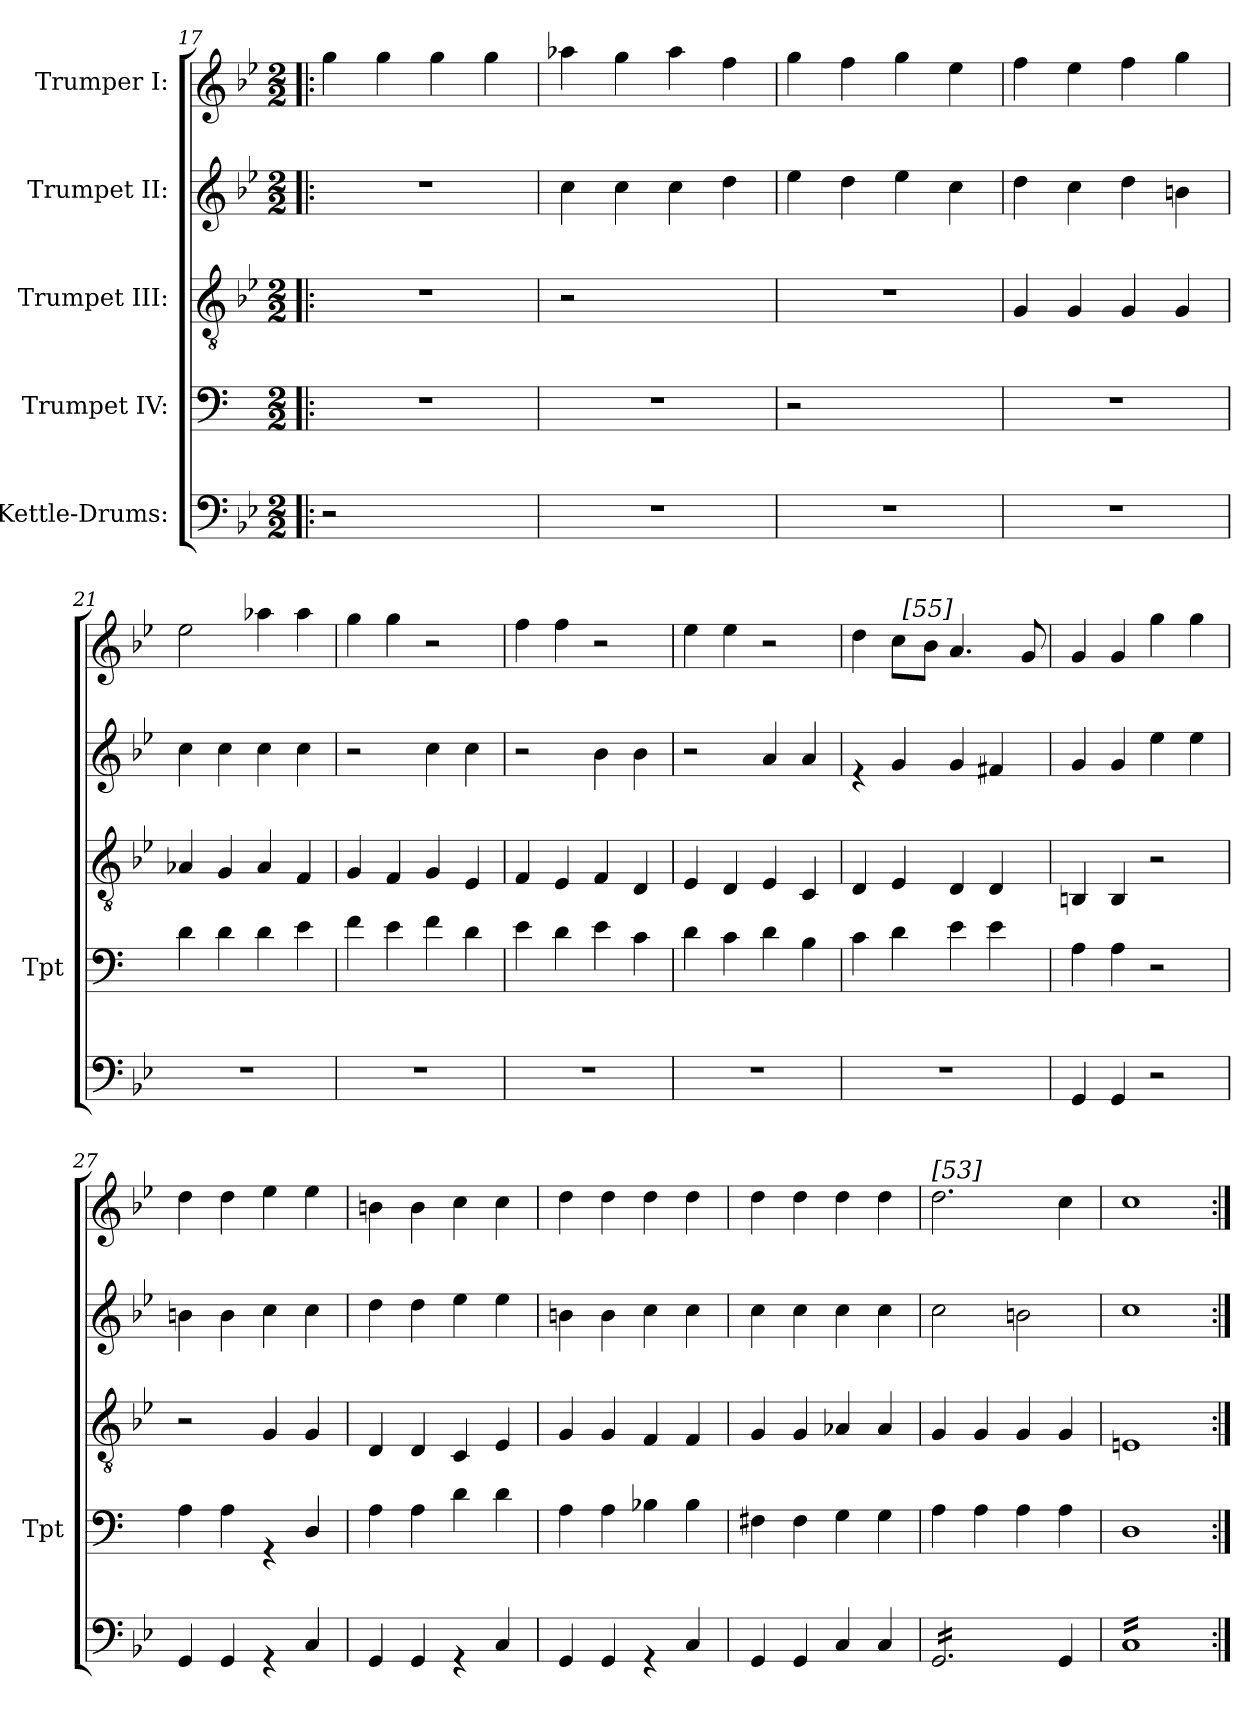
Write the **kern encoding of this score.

**kern	**kern	**kern	**kern	**kern
*part5	*part4	*part3	*part2	*part1
*staff5	*staff4	*staff3	*staff2	*staff1
*I"Kettle-Drums:	*I"Trumpet IV:	*I"Trumpet III:	*I"Trumpet II:	*I"Trumper I:
*	*I'Tpt	*	*	*
!!LO:LB:g=z
*clefF4	*clefF4	*clefGv2	*clefG2	*clefG2
*	*ITrd1c2	*	*	*
*k[b-e-]	*k[b-e-]	*k[b-e-]	*k[b-e-]	*k[b-e-]
*B-:	*B-:	*B-:	*B-:	*B-:
*M2/2	*M2/2	*M2/2	*M2/2	*M2/2
=17!|:	=17!|:	=17!|:	=17!|:	=17!|:
2r	1r	1r	1r	4gg\
.	.	.	.	4gg\
2ryy	.	.	.	4gg\
.	.	.	.	4gg\
=18	=18	=18	=18	=18
1r	1r	2r	4cc\	4aa-X\
.	.	.	4cc\	4gg\
.	.	2ryy	4cc\	4aa-\
.	.	.	4dd\	4ff\
=19	=19	=19	=19	=19
1r	2r	1r	4ee-\	4gg\
.	.	.	4dd\	4ff\
.	2ryy	.	4ee-\	4gg\
.	.	.	4cc\	4ee-\
=20	=20	=20	=20	=20
1r	1r	4G/	4dd\	4ff\
.	.	4G/	4cc\	4ee-\
.	.	4G/	4dd\	4ff\
.	.	4G/	4bn\	4gg\
=21	=21	=21	=21	=21
1r	4c\	4A-X/	4cc\	2ee-\
.	4c\	4G/	4cc\	.
.	4c\	4A-/	4cc\	4aa-X\
.	4d\	4F/	4cc\	4aa-\
=22	=22	=22	=22	=22
1r	4e-\	4G/	2r	4gg\
.	4d\	4F/	.	4gg\
.	4e-\	4G/	4cc\	2r
.	4c\	4E-/	4cc\	.
!!LO:PB:g=z
=23	=23	=23	=23	=23
1r	4d\	4F/	2r	4ff\
.	4c\	4E-/	.	4ff\
.	4d\	4F/	4b-\	2r
.	4B-\	4D/	4b-\	.
=24	=24	=24	=24	=24
1r	4c\	4E-/	2r	4ee-\
.	4B-\	4D/	.	4ee-\
.	4c\	4E-/	4a/	2r
.	4A\	4C/	4a/	.
=25	=25	=25	=25	=25
*	*	*	*	*^
1r	4B-\	4D/	4re	4dd\	4ryy
.	4c\	4E-/	4g/	8cc\L	32ryy
!	!	!	!	!	!LO:TX:a:t=[55]
.	.	.	.	.	2ryy
.	.	.	.	8b-\J	.
.	4d\	4D/	4g/	4.a/	.
.	4d\	4D/	4f#X/	.	.
.	.	.	.	.	8..ryy
.	.	.	.	8g/	.
*	*	*	*	*v	*v
=26	=26	=26	=26	=26
4GG/	4G\	4BBn/	4g/	4g/
4GG/	4G\	4BB/	4g/	4g/
2r	2r	2r	4ee-\	4gg\
.	.	.	4ee-\	4gg\
=27	=27	=27	=27	=27
4GG/	4G\	2r	4bn\	4dd\
4GG/	4G\	.	4b\	4dd\
4rGG	4rGG	4G/	4cc\	4ee-\
4C/	4C/	4G/	4cc\	4ee-\
!!LO:LB:g=z
=28	=28	=28	=28	=28
4GG/	4G\	4D/	4dd\	4bn\
4GG/	4G\	4D/	4dd\	4b\
4rGG	4c\	4C/	4ee-\	4cc\
4C/	4c\	4E-/	4ee-\	4cc\
=29	=29	=29	=29	=29
4GG/	4G\	4G/	4bn\	4dd\
4GG/	4G\	4G/	4b\	4dd\
4rGG	4A-X\	4F/	4cc\	4dd\
4C/	4A-\	4F/	4cc\	4dd\
=30	=30	=30	=30	=30
4GG/	4En\	4G/	4cc\	4dd\
4GG/	4E\	4G/	4cc\	4dd\
4C/	4F\	4A-X/	4cc\	4dd\
4C/	4F\	4A-/	4cc\	4dd\
=31	=31	=31	=31	=31
!	!	!	!	!LO:TX:a:t=[53]
*tremolo	*	*	*	*
16GG/LL	4G\	4G/	2cc\	2.dd\
16GG/	.	.	.	.
16GG/	.	.	.	.
16GG/	.	.	.	.
16GG/	4G\	4G/	.	.
16GG/	.	.	.	.
16GG/	.	.	.	.
16GG/	.	.	.	.
16GG/	4G\	4G/	2bn\	.
16GG/	.	.	.	.
16GG/	.	.	.	.
16GG/JJ	.	.	.	.
*Xtremolo	*	*	*	*
4GG/	4G\	4G/	.	4cc\
=32	=32	=32	=32	=32
*tremolo	*	*	*	*
16CLL	1C	1En	1cc	1cc
16C	.	.	.	.
16C	.	.	.	.
16C	.	.	.	.
16C	.	.	.	.
16C	.	.	.	.
16C	.	.	.	.
16C	.	.	.	.
16C	.	.	.	.
16C	.	.	.	.
16C	.	.	.	.
16C	.	.	.	.
16C	.	.	.	.
16C	.	.	.	.
16C	.	.	.	.
16CJJ	.	.	.	.
*Xtremolo	*	*	*	*
=:|!	=:|!	=:|!	=:|!	=:|!
*-	*-	*-	*-	*-
